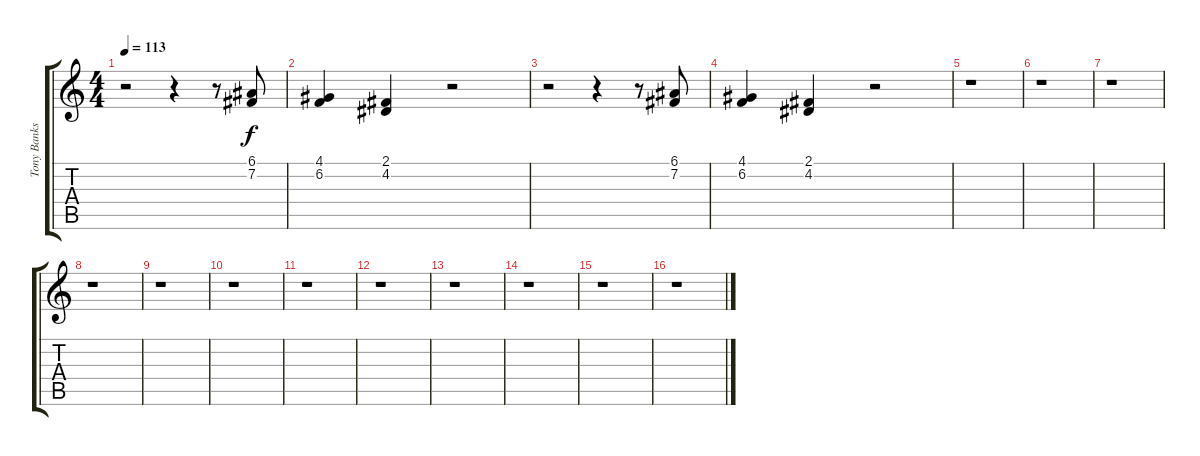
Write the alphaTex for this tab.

\track ("Tony Banks(vocals)" "Tony Banks") {instrument lead3calliope}
\staff {score tabs}
\tuning (E4 B3 G3 D3 A2 E2) {hide}
\ts (4 4)
\tempo 113
\clef g2
\ks c
r.2{dy f} r.4 r.8 (6.1 7.2).8 |
(4.1 6.2).4 (2.1 4.2).4 r.2 |
r.2 r.4 r.8 (6.1 7.2).8 |
(4.1 6.2).4 (2.1 4.2).4 r.2 |
r.1 |
r.1 |
r.1 |
r.1 |
r.1 |
r.1 |
r.1 |
r.1 |
r.1 |
r.1 |
r.1 |
r.1
